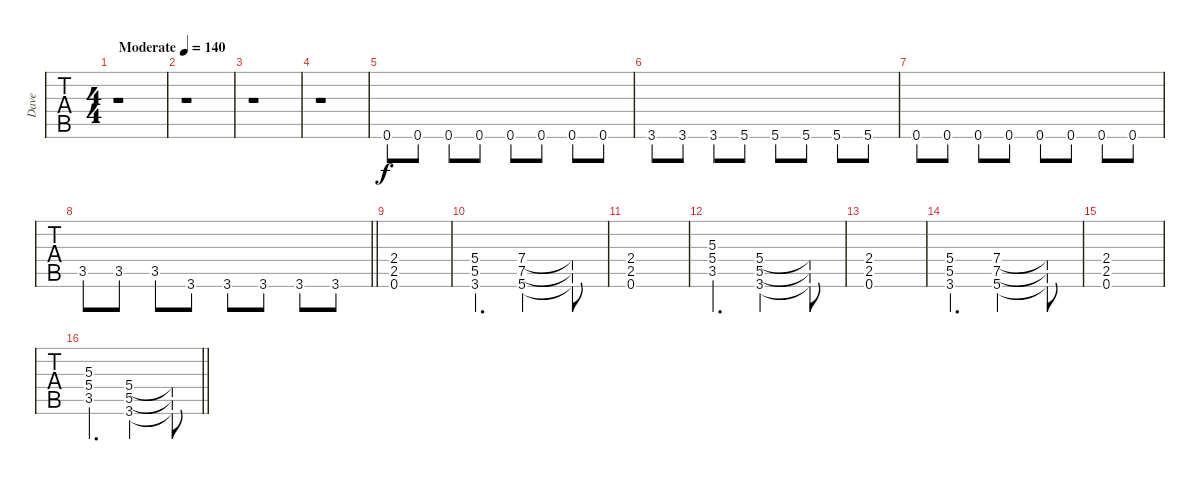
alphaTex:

\track ("Dave" "Dave") {instrument distortionguitar}
\staff {tabs}
\tuning (D4 A3 F3 C3 G2 D2) {hide}
\ts (4 4)
\tempo (140 "Moderate")
\clef g2
\ks c
r.1{dy f instrument distortionguitar} |
r.1 |
r.1 |
r.1 |
0.6.8 0.6.8 0.6.8 0.6.8 0.6.8 0.6.8 0.6.8 0.6.8 |
3.6.8 3.6.8 3.6.8 5.6.8 5.6.8 5.6.8 5.6.8 5.6.8 |
0.6.8 0.6.8 0.6.8 0.6.8 0.6.8 0.6.8 0.6.8 0.6.8 |
\barLineRight lightlight
3.5.8 3.5.8 3.5.8 3.6.8 3.6.8 3.6.8 3.6.8 3.6.8 |
(2.4 2.5 0.6).1 |
(5.4 5.5 3.6).4{d} (7.4 7.5 5.6).2 (7.4{t} 7.5{t} 5.6{t}).8 |
(2.4 2.5 0.6).1 |
(5.3 5.4 3.5).4{d} (5.4 5.5 3.6).2 (5.4{t} 5.5{t} 3.6{t}).8 |
(2.4 2.5 0.6).1 |
(5.4 5.5 3.6).4{d} (7.4 7.5 5.6).2 (7.4{t} 7.5{t} 5.6{t}).8 |
(2.4 2.5 0.6).1 |
\barLineRight lightlight
(5.3 5.4 3.5).4{d} (5.4 5.5 3.6).2 (5.4{t} 5.5{t} 3.6{t}).8
